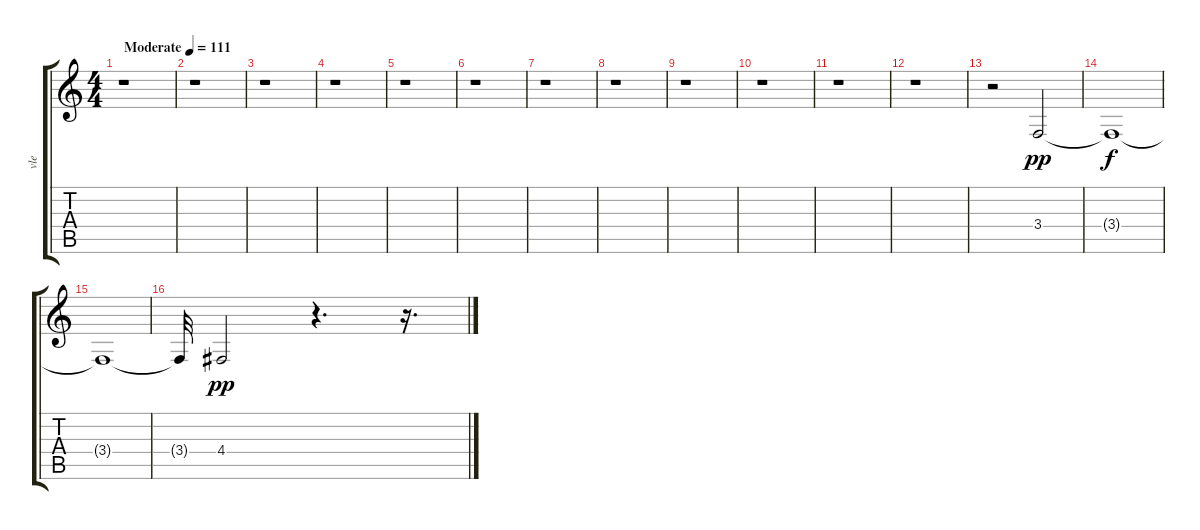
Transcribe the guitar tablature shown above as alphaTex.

\track ("vle" "vle") {instrument stringensemble2}
\staff {score tabs}
\tuning (E4 B3 G3 D3 A2 E2) {hide}
\ts (4 4)
\tempo (111 "Moderate")
\clef g2
\ks c
r.1{dy pp instrument stringensemble2} |
r.1 |
r.1 |
r.1 |
r.1 |
r.1 |
r.1 |
r.1 |
r.1 |
r.1 |
r.1 |
r.1 |
r.2 3.4.2 |
3.4{t}.1{dy f} |
3.4{t}.1 |
3.4{t}.32 4.4.2{dy pp} r.4{d} r.16{d}
